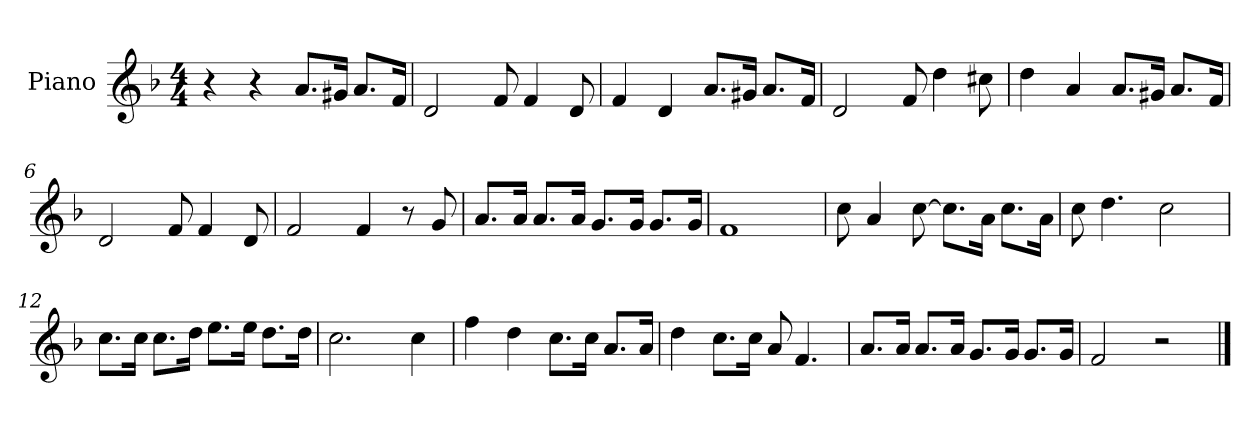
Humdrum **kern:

**kern
*part1
*staff1
*I"Piano
*I'Pno.
*clefG2
*k[b-]
*M4/4
=1
4r
4r
8.a/L
16g#X/Jk
8.a/L
16f/Jk
=2
2d/
8f/
4f/
8d/
=3
4f/
4d/
8.a/L
16g#X/Jk
8.a/L
16f/Jk
=4
2d/
8f/
4dd\
8cc#X\
=5
4dd\
4a/
8.a/L
16g#X/Jk
8.a/L
16f/Jk
=6
2d/
8f/
4f/
8d/
=7
2f/
4f/
8r
8g/
!!LO:LB:g=z
=8
8.a/L
16a/Jk
8.a/L
16a/Jk
8.g/L
16g/Jk
8.g/L
16g/Jk
=9
1f
=10
8cc\
4a/
[8cc\
8.cc\L]
16a\Jk
8.cc\L
16a\Jk
=11
8cc\
4.dd\
2cc\
=12
8.cc\L
16cc\Jk
8.cc\L
16dd\Jk
8.ee\L
16ee\Jk
8.dd\L
16dd\Jk
=13
2.cc\
4cc\
=14
4ff\
4dd\
8.cc\L
16cc\Jk
8.a/L
16a/Jk
!!LO:LB:g=z
=15
4dd\
8.cc\L
16cc\Jk
8a/
4.f/
=16
8.a/L
16a/Jk
8.a/L
16a/Jk
8.g/L
16g/Jk
8.g/L
16g/Jk
=17
2f/
2r
==
*-
